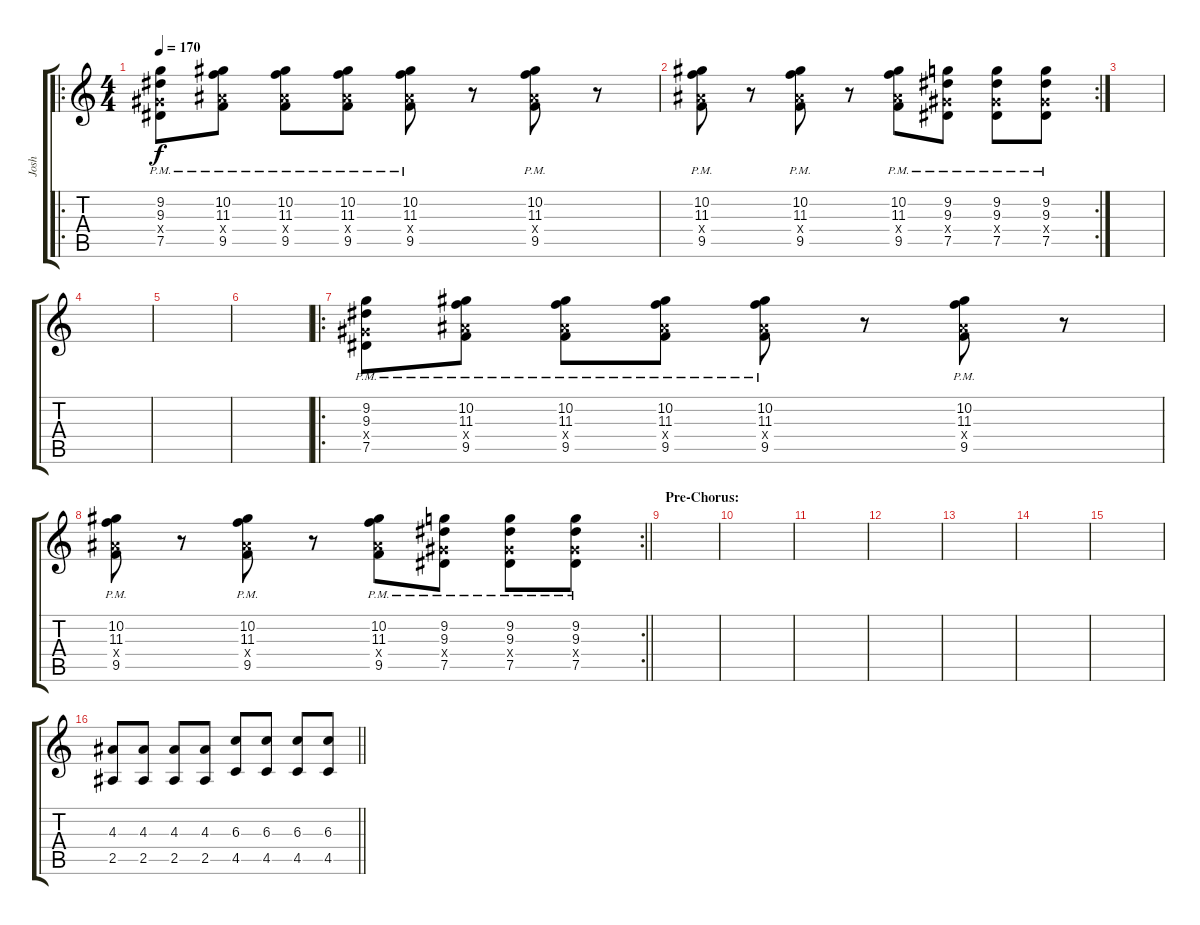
\track ("Josh" "Josh") {instrument distortionguitar}
\staff {score tabs}
\tuning (Eb4 Bb3 Gb3 Db3 Ab2 Db2) {hide}
\ro
\ts (4 4)
\tempo 170
\clef g2
\ks c
(9.2 9.3 7.4{x} 7.5{pm}).8{dy f} (10.2 11.3 9.4{x} 9.5{pm}).8 (10.2 11.3 9.4{x} 9.5{pm}).8 (10.2 11.3 9.4{x} 9.5{pm}).8 (10.2 11.3 9.4{x} 9.5{pm}).8 r.8 (10.2 11.3 9.4{x} 9.5{pm}).8 r.8 |
\rc 2
(10.2 11.3 9.4{x} 9.5{pm}).8 r.8 (10.2 11.3 9.4{x} 9.5{pm}).8 r.8 (10.2 11.3 9.4{x} 9.5{pm}).8 (9.2 9.3 7.4{x} 7.5{pm}).8 (9.2 9.3 7.4{x} 7.5{pm}).8 (9.2 9.3 7.4{x} 7.5{pm}).8 |
|
|
|
|
\ro
(9.2 9.3 7.4{x} 7.5{pm}).8 (10.2 11.3 9.4{x} 9.5{pm}).8 (10.2 11.3 9.4{x} 9.5{pm}).8 (10.2 11.3 9.4{x} 9.5{pm}).8 (10.2 11.3 9.4{x} 9.5{pm}).8 r.8 (10.2 11.3 9.4{x} 9.5{pm}).8 r.8 |
\rc 2
\barLineRight lightlight
(10.2 11.3 9.4{x} 9.5{pm}).8 r.8 (10.2 11.3 9.4{x} 9.5{pm}).8 r.8 (10.2 11.3 9.4{x} 9.5{pm}).8 (9.2 9.3 7.4{x} 7.5{pm}).8 (9.2 9.3 7.4{x} 7.5{pm}).8 (9.2 9.3 7.4{x} 7.5{pm}).8 |
\section ("" "Pre-Chorus:")
|
|
|
|
|
|
|
\barLineRight lightlight
(4.3 2.5).8 (4.3 2.5).8 (4.3 2.5).8 (4.3 2.5).8 (6.3 4.5).8 (6.3 4.5).8 (6.3 4.5).8 (6.3 4.5).8
